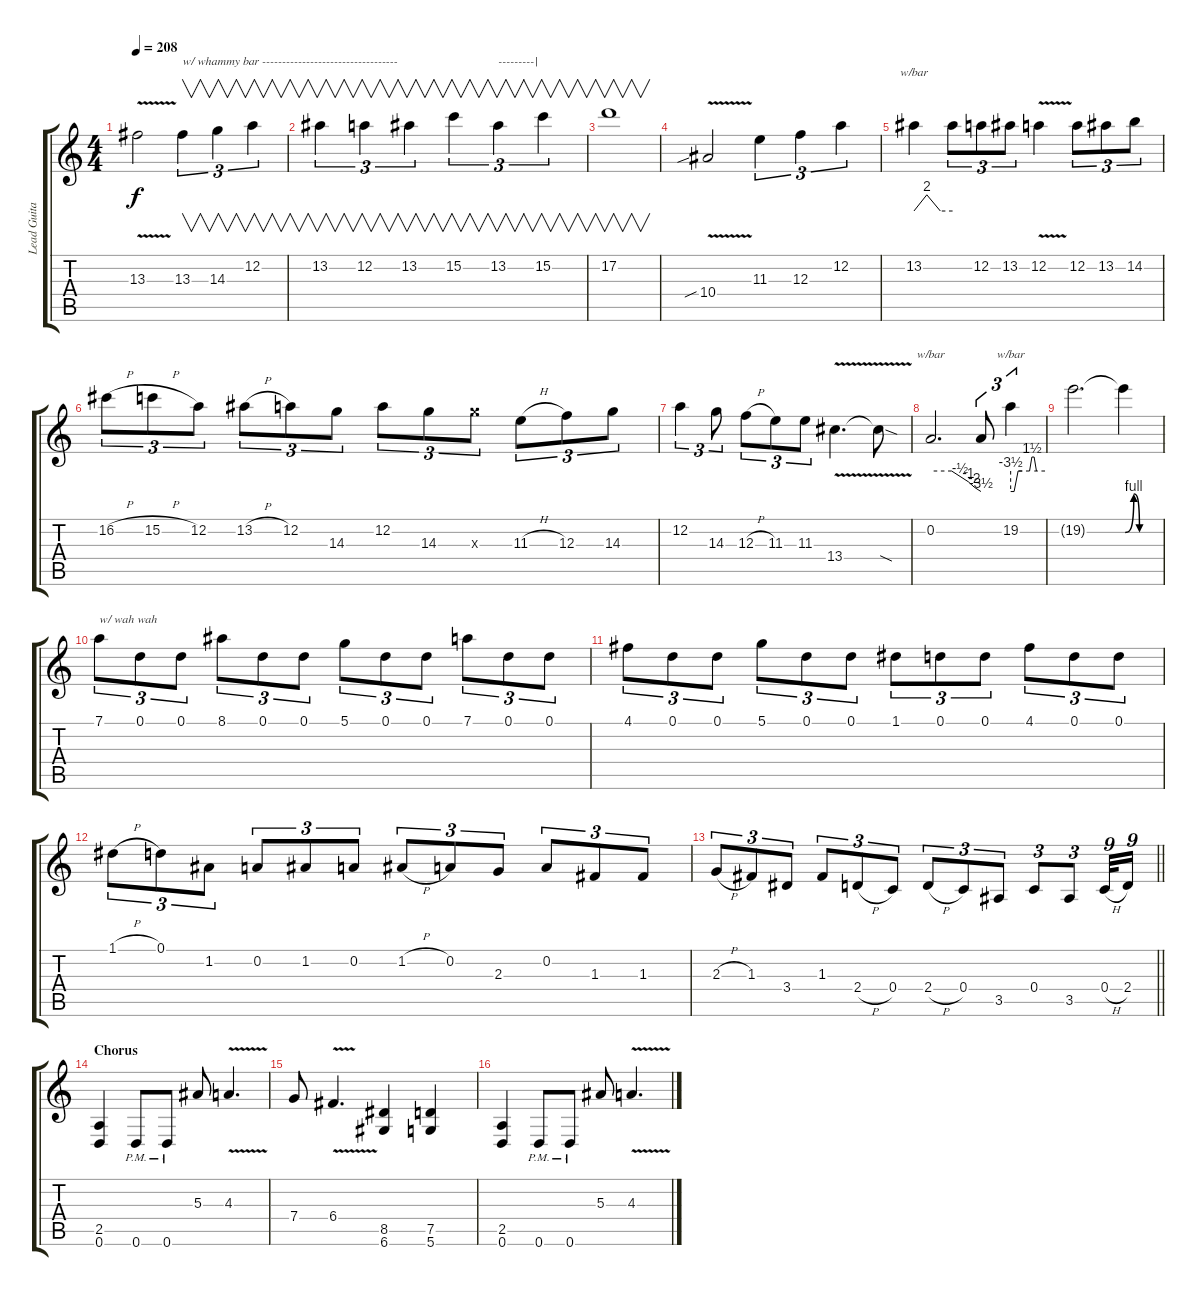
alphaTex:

\track ("Lead Guitar" "Lead Guita") {instrument distortionguitar}
\staff {score tabs}
\tuning (D4 A3 F3 C3 G2 D2) {hide}
\ts (4 4)
\tempo 208
\clef g2
\ks c
13.3{v}.2{dy f} 13.3.4{v tu (3 2) txt "w/ whammy bar ----------------------------------"} 14.3.4{v tu (3 2)} 12.2.4{v tu (3 2)} |
13.2.4{v tu (3 2)} 12.2.4{v tu (3 2)} 13.2.4{v tu (3 2)} 15.2.4{v tu (3 2)} 13.2.4{v tu (3 2) txt "---------|"} 15.2.4{v tu (3 2)} |
17.2.1{v} |
10.4{v sib}.2 11.3.4{tu (3 2)} 12.3.4{tu (3 2)} 12.2.4{tu (3 2)} |
13.2.4{tbe (custom default 0 0 20 8 41 0 60 0)} 13.2{t}.8{tu (3 2)} 12.2.8{tu (3 2)} 13.2.8{tu (3 2)} 12.2{v}.4 12.2.8{tu (3 2)} 13.2.8{tu (3 2)} 14.2.8{tu (3 2)} |
16.2{h}.8{tu (3 2)} 15.2{h}.8{tu (3 2)} 12.2.8{tu (3 2)} 13.2{h}.8{tu (3 2)} 12.2.8{tu (3 2)} 14.3.8{tu (3 2)} 12.2.8{tu (3 2)} 14.3.8{tu (3 2)} 14.3{x}.8{tu (3 2)} 11.3{h}.8{tu (3 2)} 12.3.8{tu (3 2)} 14.3.8{tu (3 2)} |
12.2.4{tu (3 2)} 14.3.8{tu (3 2)} 12.3{h}.8{tu (3 2)} 11.3.8{tu (3 2)} 11.3.8{tu (3 2)} 13.4{v}.4{d} 13.4{sod t}.8 |
0.2.2{d tbe (custom default 0 0 25 0 35 -2 45 -4 52 -8 60 -14)} 0.2{t}.8{tu (3 2)} 19.2.4{tu (3 2) tbe (custom default 0 -14 6 -14 13 0 20 0 33 0 37 6 41 6 45 0 60 0)} |
19.2{t}.2{d} 19.2{be (custom 0 0 15 4 25 0 60 0) t}.4 |
7.1.8{tu (3 2) txt "w/ wah wah"} 0.1.8{tu (3 2)} 0.1.8{tu (3 2)} 8.1.8{tu (3 2)} 0.1.8{tu (3 2)} 0.1.8{tu (3 2)} 5.1.8{tu (3 2)} 0.1.8{tu (3 2)} 0.1.8{tu (3 2)} 7.1.8{tu (3 2)} 0.1.8{tu (3 2)} 0.1.8{tu (3 2)} |
4.1.8{tu (3 2)} 0.1.8{tu (3 2)} 0.1.8{tu (3 2)} 5.1.8{tu (3 2)} 0.1.8{tu (3 2)} 0.1.8{tu (3 2)} 1.1.8{tu (3 2)} 0.1.8{tu (3 2)} 0.1.8{tu (3 2)} 4.1.8{tu (3 2)} 0.1.8{tu (3 2)} 0.1.8{tu (3 2)} |
1.1{h}.8{tu (3 2)} 0.1.8{tu (3 2)} 1.2.8{tu (3 2)} 0.2.8{tu (3 2)} 1.2.8{tu (3 2)} 0.2.8{tu (3 2)} 1.2{h}.8{tu (3 2)} 0.2.8{tu (3 2)} 2.3.8{tu (3 2)} 0.2.8{tu (3 2)} 1.3.8{tu (3 2)} 1.3.8{tu (3 2)} |
\barLineRight lightlight
2.3{h}.8{tu (3 2)} 1.3.8{tu (3 2)} 3.4.8{tu (3 2)} 1.3.8{tu (3 2)} 2.4{h}.8{tu (3 2)} 0.4.8{tu (3 2)} 2.4{h}.8{tu (3 2)} 0.4.8{tu (3 2)} 3.5.8{tu (3 2)} 0.4.8{tu (3 2)} 3.5.8{tu (3 2)} 0.4{h}.32{tu (9 8)} 2.4.16{tu (9 8)} |
\section ("" "Chorus")
(2.5 0.6).4{volume 12 balance 13} 0.6{pm}.8 0.6{pm}.8 5.3.8 4.3{v}.4{d} |
7.4.8 6.4{v}.4{d} (8.5 6.6).4 (7.5 5.6).4 |
(2.5 0.6).4 0.6{pm}.8 0.6{pm}.8 5.3.8 4.3{v}.4{d}
